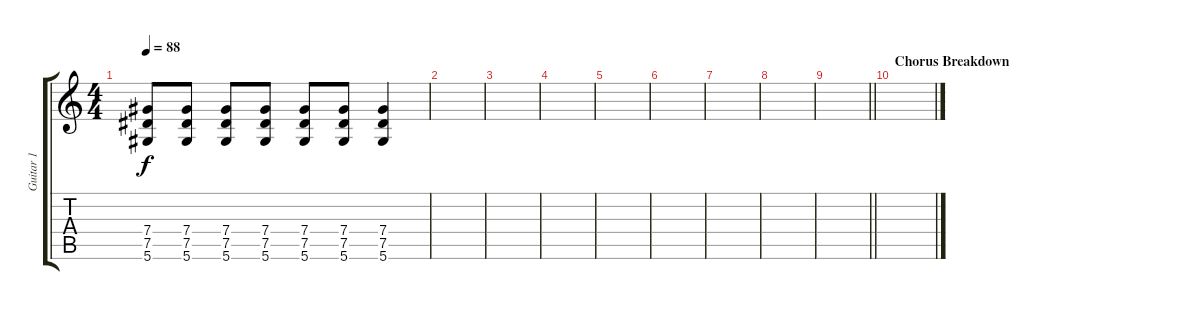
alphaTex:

\track ("Guitar 1" "Guitar 1") {instrument acousticguitarsteel}
\staff {score tabs}
\tuning (Eb4 Bb3 Gb3 Db3 Ab2 Eb2) {hide}
\ts (4 4)
\tempo 88
\clef g2
\ks c
(7.4 7.5 5.6).8{dy f} (7.4 7.5 5.6).8 (7.4 7.5 5.6).8 (7.4 7.5 5.6).8 (7.4 7.5 5.6).8 (7.4 7.5 5.6).8 (7.4 7.5 5.6).4 |
|
|
|
|
|
|
|
\barLineRight lightlight
|
\section ("" "Chorus Breakdown")
